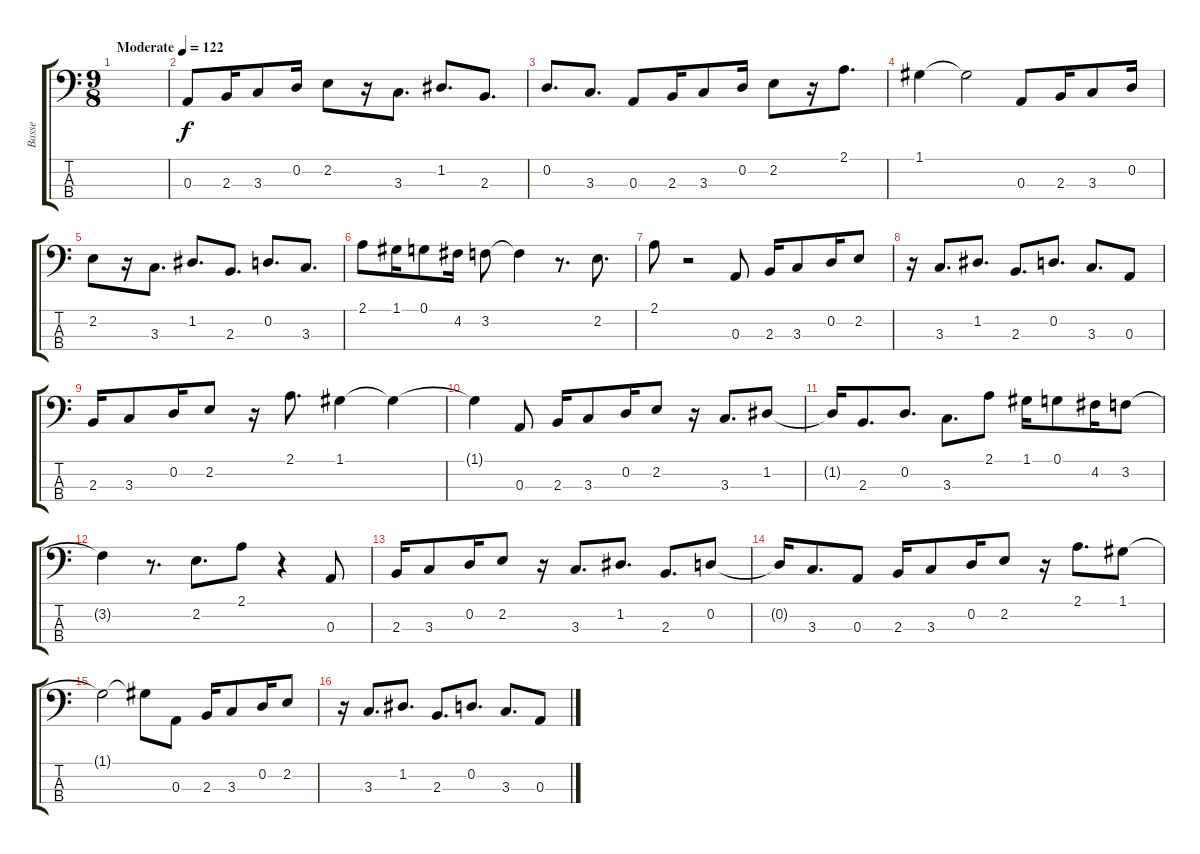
\track ("Basse" "Basse") {instrument electricbasspick}
\staff {score tabs}
\tuning (G2 D2 A1 E1) {hide}
\ts (9 8)
\tempo (122 "Moderate")
\clef f4
\ks c
|
0.3.8 2.3.16 3.3.8 0.2.16 2.2.8 r.16 3.3.8{d} 1.2.8{d} 2.3.8{d} |
0.2.8{d} 3.3.8{d} 0.3.8 2.3.16 3.3.8 0.2.16 2.2.8 r.16 2.1.8{d} |
1.1.4 1.1{t}.2 0.3.8 2.3.16 3.3.8 0.2.16 |
2.2.8 r.16 3.3.8{d} 1.2.8{d} 2.3.8{d} 0.2.8{d} 3.3.8{d} |
2.1.8 1.1.16 0.1.8 4.2.16 3.2.8 3.2{t}.4 r.8{d} 2.2.8{d} |
2.1.8 r.2 0.3.8 2.3.16 3.3.8 0.2.16 2.2.8 |
r.16 3.3.8{d} 1.2.8{d} 2.3.8{d} 0.2.8{d} 3.3.8{d} 0.3.8 |
2.3.16 3.3.8 0.2.16 2.2.8 r.16 2.1.8{d} 1.1.4 1.1{t}.4 |
1.1{t}.4 0.3.8 2.3.16 3.3.8 0.2.16 2.2.8 r.16 3.3.8{d} 1.2.8 |
1.2{t}.16 2.3.8{d} 0.2.8{d} 3.3.8{d} 2.1.8 1.1.16 0.1.8 4.2.16 3.2.8 |
3.2{t}.4 r.8{d} 2.2.8{d} 2.1.8 r.4 0.3.8 |
2.3.16 3.3.8 0.2.16 2.2.8 r.16 3.3.8{d} 1.2.8{d} 2.3.8{d} 0.2.8 |
0.2{t}.16 3.3.8{d} 0.3.8 2.3.16 3.3.8 0.2.16 2.2.8 r.16 2.1.8{d} 1.1.8 |
1.1{t}.2 1.1{t}.8 0.3.8 2.3.16 3.3.8 0.2.16 2.2.8 |
r.16 3.3.8{d} 1.2.8{d} 2.3.8{d} 0.2.8{d} 3.3.8{d} 0.3.8
